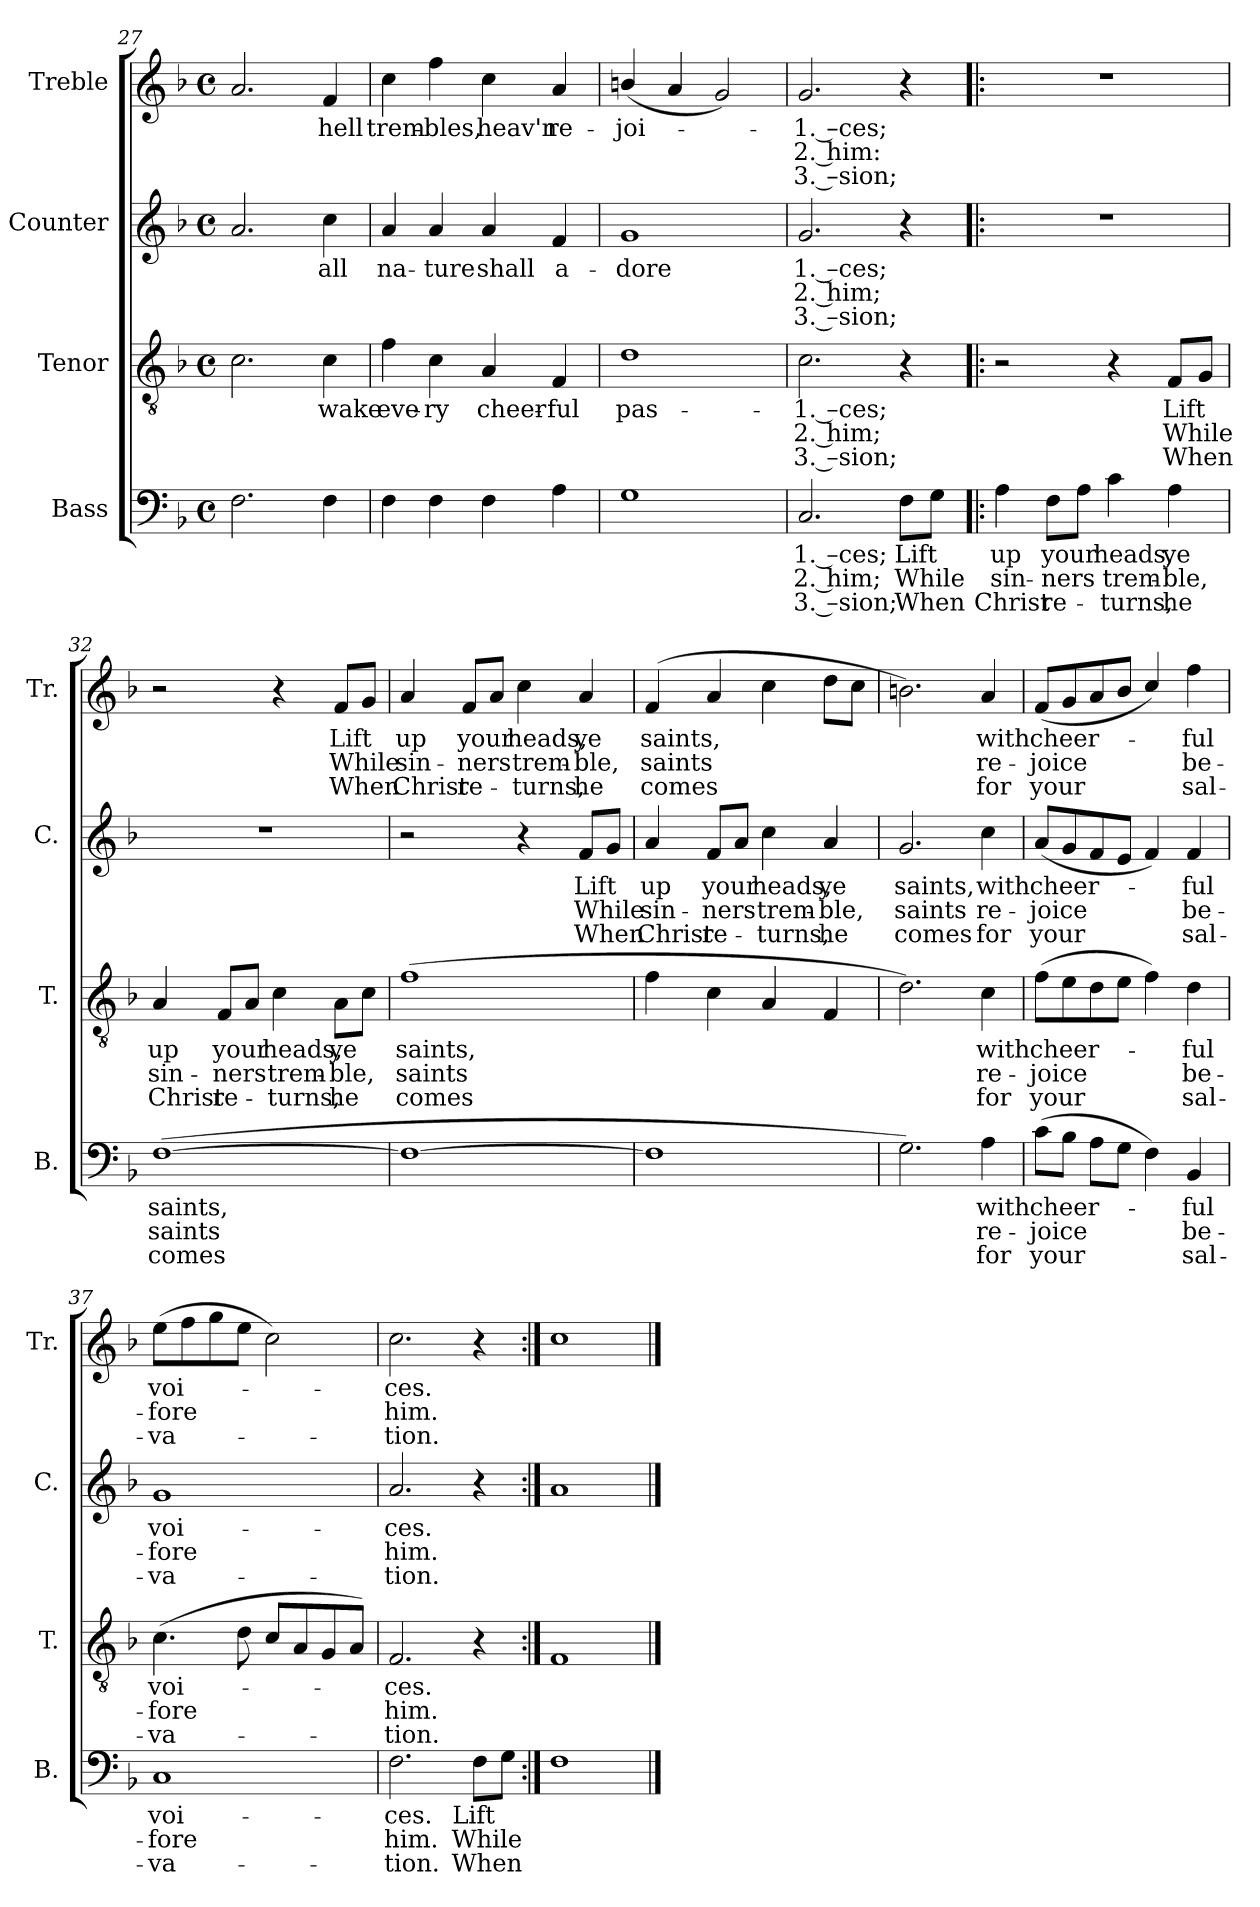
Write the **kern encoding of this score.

**kern	**text	**text	**text	**kern	**text	**text	**text	**kern	**text	**text	**text	**kern	**text	**text	**text
*part4	*part4	*part4	*part4	*part3	*part3	*part3	*part3	*part2	*part2	*part2	*part2	*part1	*part1	*part1	*part1
*staff4	*staff4	*staff4	*staff4	*staff3	*staff3	*staff3	*staff3	*staff2	*staff2	*staff2	*staff2	*staff1	*staff1	*staff1	*staff1
*I"Bass	*	*	*	*I"Tenor	*	*	*	*I"Counter	*	*	*	*I"Treble	*	*	*
*I'B.	*	*	*	*I'T.	*	*	*	*I'C.	*	*	*	*I'Tr.	*	*	*
*clefF4	*	*	*	*clefGv2	*	*	*	*clefG2	*	*	*	*clefG2	*	*	*
*k[b-]	*	*	*	*k[b-]	*	*	*	*k[b-]	*	*	*	*k[b-]	*	*	*
*M4/4	*	*	*	*M4/4	*	*	*	*M4/4	*	*	*	*M4/4	*	*	*
*met(c)	*	*	*	*met(c)	*	*	*	*met(c)	*	*	*	*met(c)	*	*	*
=27	=27	=27	=27	=27	=27	=27	=27	=27	=27	=27	=27	=27	=27	=27	=27
2.F\	.	.	.	2.c\	.	.	.	2.a/	.	.	.	2.a/	.	.	.
4F\	.	.	.	4c\	wake	.	.	4cc\	all	.	.	4f/	hell	.	.
=28	=28	=28	=28	=28	=28	=28	=28	=28	=28	=28	=28	=28	=28	=28	=28
4F\	.	.	.	4f\	eve-	.	.	4a/	na-	.	.	4cc\	trem-	.	.
4F\	.	.	.	4c\	-ry	.	.	4a/	-ture	.	.	4ff\	-bles,	.	.
4F\	.	.	.	4A/	cheer-	.	.	4a/	shall	.	.	4cc\	heav'n	.	.
4A\	.	.	.	4F/	-ful	.	.	4f/	a-	.	.	4a/	re-	.	.
=29	=29	=29	=29	=29	=29	=29	=29	=29	=29	=29	=29	=29	=29	=29	=29
1G	.	.	.	1d	pas-	.	.	1g	-dore	.	.	(4bn/	-joi-	.	.
.	.	.	.	.	.	.	.	.	.	.	.	4a/	.	.	.
.	.	.	.	.	.	.	.	.	.	.	.	2g/)	.	.	.
!!LO:LB:g=z
=30	=30	=30	=30	=30	=30	=30	=30	=30	=30	=30	=30	=30	=30	=30	=30
2.C/	1. –ces;	2. him;	3. –sion;	2.c\	1. –ces;	2. him;	3. –sion;	2.g/	1. –ces;	2. him;	3. –sion;	2.g/	1. –ces;	2. him:	3. –sion;
8F\L	Lift	While	When	4r	.	.	.	4r	.	.	.	4r	.	.	.
8G\J	.	.	.	.	.	.	.	.	.	.	.	.	.	.	.
=31!|:	=31!|:	=31!|:	=31!|:	=31!|:	=31!|:	=31!|:	=31!|:	=31!|:	=31!|:	=31!|:	=31!|:	=31!|:	=31!|:	=31!|:	=31!|:
4A\	up	sin-	Christ	2r	.	.	.	1r	.	.	.	1r	.	.	.
8F\L	your	-ners	re-	.	.	.	.	.	.	.	.	.	.	.	.
8A\J	.	.	.	.	.	.	.	.	.	.	.	.	.	.	.
4c\	heads,	trem-	-turns,	4r	.	.	.	.	.	.	.	.	.	.	.
4A\	ye	-ble,	he	8F/L	Lift	While	When	.	.	.	.	.	.	.	.
.	.	.	.	8G/J	.	.	.	.	.	.	.	.	.	.	.
=32	=32	=32	=32	=32	=32	=32	=32	=32	=32	=32	=32	=32	=32	=32	=32
(>[1F	saints,	saints	comes	4A/	up	sin-	Christ	1r	.	.	.	2r	.	.	.
.	.	.	.	8F/L	your	-ners	re-	.	.	.	.	.	.	.	.
.	.	.	.	8A/J	.	.	.	.	.	.	.	.	.	.	.
.	.	.	.	4c\	heads,	trem-	-turns,	.	.	.	.	4r	.	.	.
.	.	.	.	8A\L	ye	-ble,	he	.	.	.	.	8f/L	Lift	While	When
.	.	.	.	8c\J	.	.	.	.	.	.	.	8g/J	.	.	.
=33	=33	=33	=33	=33	=33	=33	=33	=33	=33	=33	=33	=33	=33	=33	=33
1F_	.	.	.	(1f	saints,	saints	comes	2r	.	.	.	4a/	up	sin-	Christ
.	.	.	.	.	.	.	.	.	.	.	.	8f/L	your	-ners	re-
.	.	.	.	.	.	.	.	.	.	.	.	8a/J	.	.	.
.	.	.	.	.	.	.	.	4r	.	.	.	4cc\	heads,	trem-	-turns,
.	.	.	.	.	.	.	.	8f/L	Lift	While	When	4a/	ye	-ble,	he
.	.	.	.	.	.	.	.	8g/J	.	.	.	.	.	.	.
!!LO:LB:g=z
=34	=34	=34	=34	=34	=34	=34	=34	=34	=34	=34	=34	=34	=34	=34	=34
1F]	.	.	.	4f\	.	.	.	4a/	up	sin-	Christ	(>4f/	saints,	saints	comes
.	.	.	.	4c\	.	.	.	8f/L	your	-ners	re-	4a/	.	.	.
.	.	.	.	.	.	.	.	8a/J	.	.	.	.	.	.	.
.	.	.	.	4A/	.	.	.	4cc\	heads,	trem-	-turns,	4cc\	.	.	.
.	.	.	.	4F/	.	.	.	4a/	ye	-ble,	he	8dd\L	.	.	.
.	.	.	.	.	.	.	.	.	.	.	.	8cc\J	.	.	.
=35	=35	=35	=35	=35	=35	=35	=35	=35	=35	=35	=35	=35	=35	=35	=35
2.G\)	.	.	.	2.d\)	.	.	.	2.g/	saints,	saints	comes	2.bn\)	.	.	.
4A\	with	re-	for	4c\	with	re-	for	4cc\	with	re-	for	4a/	with	re-	for
=36	=36	=36	=36	=36	=36	=36	=36	=36	=36	=36	=36	=36	=36	=36	=36
(8c\L	cheer-	-joice	your	(8f\L	cheer-	-joice	your	(8a/L	cheer-	-joice	your	(8f/L	cheer-	-joice	your
8B-\J	.	.	.	8e\	.	.	.	8g/	.	.	.	8g/	.	.	.
8A\L	.	.	.	8d\	.	.	.	8f/	.	.	.	8a/	.	.	.
8G\J	.	.	.	8e\J	.	.	.	8e/J	.	.	.	8b-/J	.	.	.
4F\)	.	.	.	4f\)	.	.	.	4f/)	.	.	.	4cc/)	.	.	.
4BB-/	-ful	be-	sal-	4d\	-ful	be-	sal-	4f/	-ful	be-	sal-	4ff\	-ful	be-	sal-
=37	=37	=37	=37	=37	=37	=37	=37	=37	=37	=37	=37	=37	=37	=37	=37
1C	voi-	-fore	-va-	(4.c\	voi-	-fore	-va-	1g	voi-	-fore	-va-	(8ee\L	voi-	-fore	-va-
.	.	.	.	.	.	.	.	.	.	.	.	8ff\	.	.	.
.	.	.	.	.	.	.	.	.	.	.	.	8gg\	.	.	.
.	.	.	.	8d\	.	.	.	.	.	.	.	8ee\J	.	.	.
.	.	.	.	8c/L	.	.	.	.	.	.	.	2cc\)	.	.	.
.	.	.	.	8A/	.	.	.	.	.	.	.	.	.	.	.
.	.	.	.	8G/	.	.	.	.	.	.	.	.	.	.	.
.	.	.	.	8A/J)	.	.	.	.	.	.	.	.	.	.	.
=38	=38	=38	=38	=38	=38	=38	=38	=38	=38	=38	=38	=38	=38	=38	=38
2.F\	ces.	him.	-tion.	2.F/	-ces.	him.	-tion.	2.a/	-ces.	him.	-tion.	2.cc\	ces.	him.	-tion.
8F\L	Lift	While	When	4r	.	.	.	4r	.	.	.	4r	.	.	.
8G\J	.	.	.	.	.	.	.	.	.	.	.	.	.	.	.
=39:|!	=39:|!	=39:|!	=39:|!	=39:|!	=39:|!	=39:|!	=39:|!	=39:|!	=39:|!	=39:|!	=39:|!	=39:|!	=39:|!	=39:|!	=39:|!
1F	.	.	.	1F	.	.	.	1a	.	.	.	1cc	.	.	.
==	==	==	==	==	==	==	==	==	==	==	==	==	==	==	==
*-	*-	*-	*-	*-	*-	*-	*-	*-	*-	*-	*-	*-	*-	*-	*-
